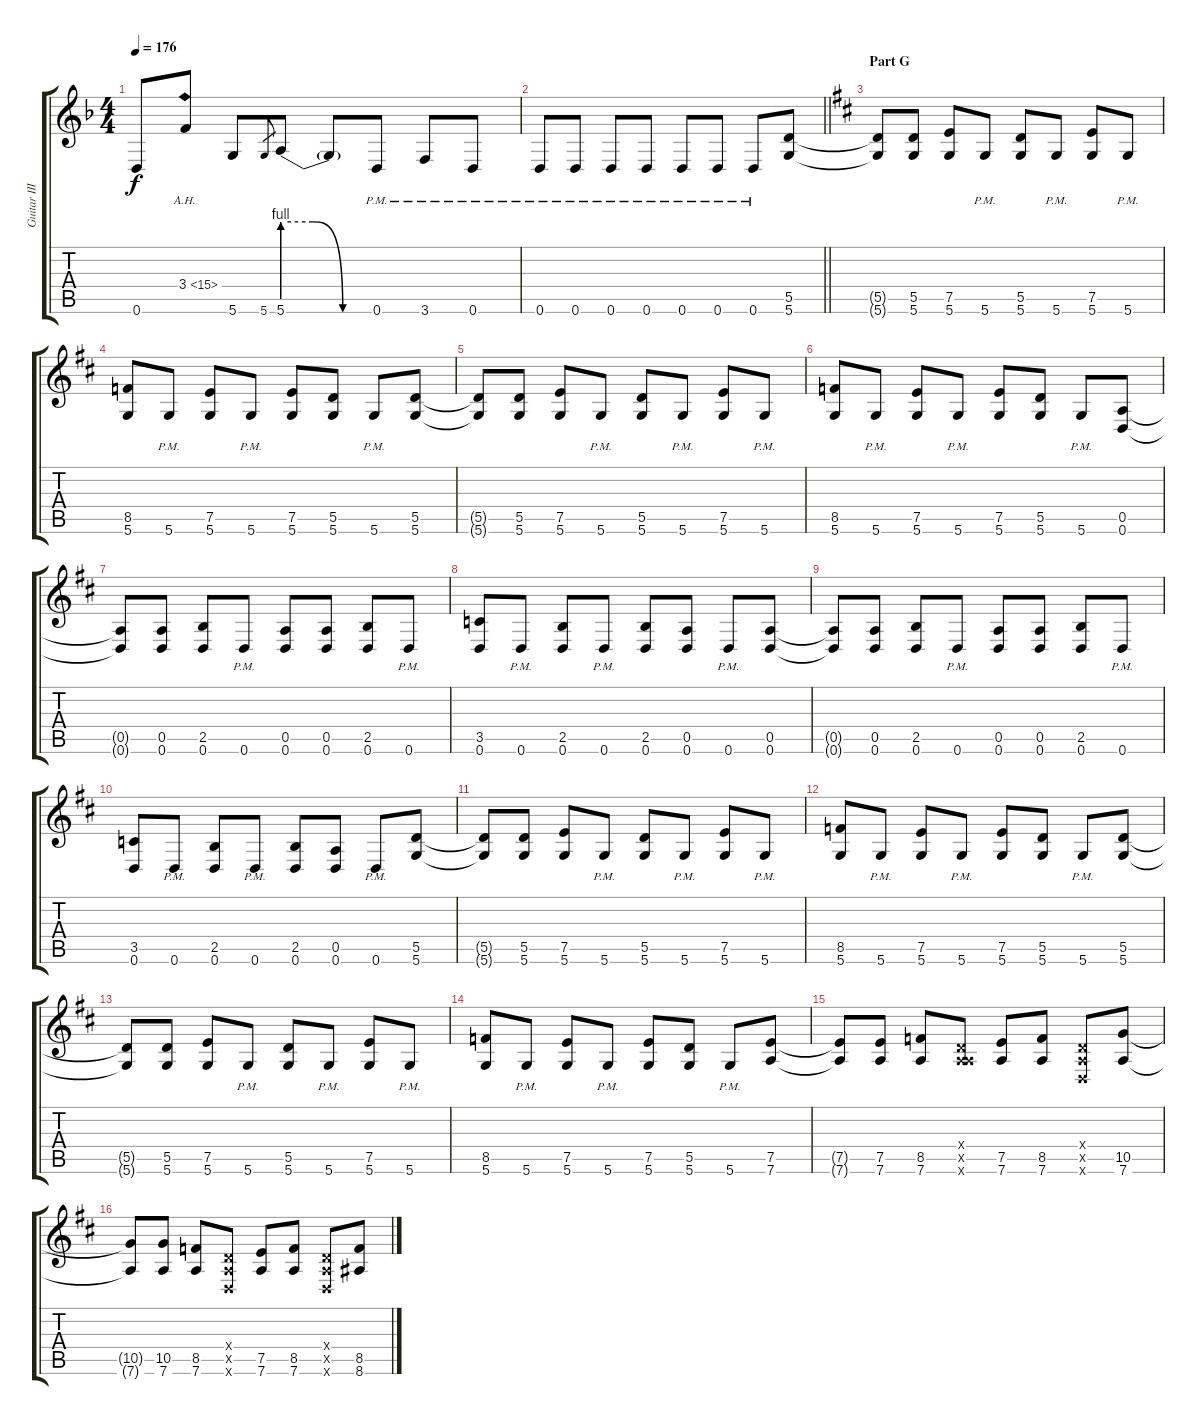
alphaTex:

\track ("Guitar III (Kazuma)" "Guitar III") {instrument distortionguitar}
\staff {score tabs}
\tuning (E4 B3 G3 D3 A2 D2) {hide}
\ts (4 4)
\tempo 176
\clef g2
\ks f
0.6.8{dy f} 3.4{ah 12}.8 5.6.8 5.6.8{gr} 5.6{be (custom 0 4 20 4 40 0 60 0)}.8 5.6{t}.8 0.6{pm}.8 3.6{pm}.8 0.6{pm}.8 |
\barLineRight lightlight
0.6{pm}.8 0.6{pm}.8 0.6{pm}.8 0.6{pm}.8 0.6{pm}.8 0.6{pm}.8 0.6{pm}.8 (5.5 5.6).8 |
\section ("" "Part G")
\ks d
(5.5{t} 5.6{t}).8 (5.5 5.6).8 (7.5 5.6).8 5.6{pm}.8 (5.5 5.6).8 5.6{pm}.8 (7.5 5.6).8 5.6{pm}.8 |
(8.5 5.6).8 5.6{pm}.8 (7.5 5.6).8 5.6{pm}.8 (7.5 5.6).8 (5.5 5.6).8 5.6{pm}.8 (5.5 5.6).8 |
(5.5{t} 5.6{t}).8 (5.5 5.6).8 (7.5 5.6).8 5.6{pm}.8 (5.5 5.6).8 5.6{pm}.8 (7.5 5.6).8 5.6{pm}.8 |
(8.5 5.6).8 5.6{pm}.8 (7.5 5.6).8 5.6{pm}.8 (7.5 5.6).8 (5.5 5.6).8 5.6{pm}.8 (0.5 0.6).8 |
(0.5{t} 0.6{t}).8 (0.5 0.6).8 (2.5 0.6).8 0.6{pm}.8 (0.5 0.6).8 (0.5 0.6).8 (2.5 0.6).8 0.6{pm}.8 |
(3.5 0.6).8 0.6{pm}.8 (2.5 0.6).8 0.6{pm}.8 (2.5 0.6).8 (0.5 0.6).8 0.6{pm}.8 (0.5 0.6).8 |
(0.5{t} 0.6{t}).8 (0.5 0.6).8 (2.5 0.6).8 0.6{pm}.8 (0.5 0.6).8 (0.5 0.6).8 (2.5 0.6).8 0.6{pm}.8 |
(3.5 0.6).8 0.6{pm}.8 (2.5 0.6).8 0.6{pm}.8 (2.5 0.6).8 (0.5 0.6).8 0.6{pm}.8 (5.5 5.6).8 |
(5.5{t} 5.6{t}).8 (5.5 5.6).8 (7.5 5.6).8 5.6{pm}.8 (5.5 5.6).8 5.6{pm}.8 (7.5 5.6).8 5.6{pm}.8 |
(8.5 5.6).8 5.6{pm}.8 (7.5 5.6).8 5.6{pm}.8 (7.5 5.6).8 (5.5 5.6).8 5.6{pm}.8 (5.5 5.6).8 |
(5.5{t} 5.6{t}).8 (5.5 5.6).8 (7.5 5.6).8 5.6{pm}.8 (5.5 5.6).8 5.6{pm}.8 (7.5 5.6).8 5.6{pm}.8 |
(8.5 5.6).8 5.6{pm}.8 (7.5 5.6).8 5.6{pm}.8 (7.5 5.6).8 (5.5 5.6).8 5.6{pm}.8 (7.5 7.6).8 |
(7.5{t} 7.6{t}).8 (7.5 7.6).8 (8.5 7.6).8 (0.4{x} 0.5{x} 7.6{x}).8 (7.5 7.6).8 (8.5 7.6).8 (0.4{x} 0.5{x} 0.6{x}).8 (10.5 7.6).8 |
(10.5{t} 7.6{t}).8 (10.5 7.6).8 (8.5 7.6).8 (0.4{x} 0.5{x} 0.6{x}).8 (7.5 7.6).8 (8.5 7.6).8 (0.4{x} 0.5{x} 0.6{x}).8 (8.5 8.6).8
